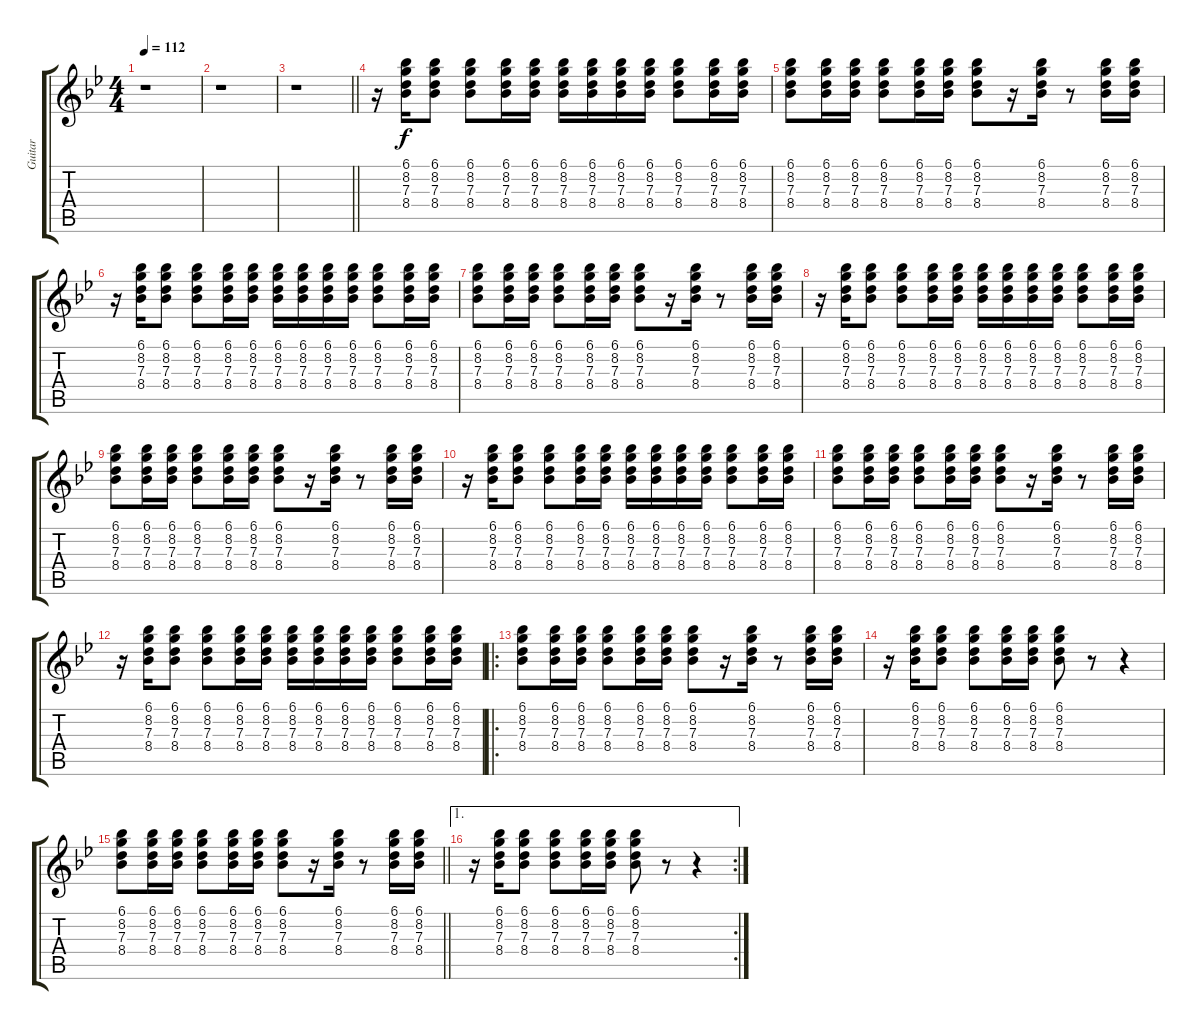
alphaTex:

\track ("Guitar" "Guitar") {instrument overdrivenguitar}
\staff {score tabs}
\tuning (E4 B3 G3 D3 A2 E2) {hide}
\ts (4 4)
\tempo 112
\clef g2
\ks bb
r.1{dy f} |
r.1 |
\barLineRight lightlight
r.1 |
r.16 (6.1 8.2 7.3 8.4).16 (6.1 8.2 7.3 8.4).8 (6.1 8.2 7.3 8.4).8 (6.1 8.2 7.3 8.4).16 (6.1 8.2 7.3 8.4).16 (6.1 8.2 7.3 8.4).16 (6.1 8.2 7.3 8.4).16 (6.1 8.2 7.3 8.4).16 (6.1 8.2 7.3 8.4).16 (6.1 8.2 7.3 8.4).8 (6.1 8.2 7.3 8.4).16 (6.1 8.2 7.3 8.4).16 |
(6.1 8.2 7.3 8.4).8 (6.1 8.2 7.3 8.4).16 (6.1 8.2 7.3 8.4).16 (6.1 8.2 7.3 8.4).8 (6.1 8.2 7.3 8.4).16 (6.1 8.2 7.3 8.4).16 (6.1 8.2 7.3 8.4).8 r.16 (6.1 8.2 7.3 8.4).16 r.8 (6.1 8.2 7.3 8.4).16 (6.1 8.2 7.3 8.4).16 |
r.16 (6.1 8.2 7.3 8.4).16 (6.1 8.2 7.3 8.4).8 (6.1 8.2 7.3 8.4).8 (6.1 8.2 7.3 8.4).16 (6.1 8.2 7.3 8.4).16 (6.1 8.2 7.3 8.4).16 (6.1 8.2 7.3 8.4).16 (6.1 8.2 7.3 8.4).16 (6.1 8.2 7.3 8.4).16 (6.1 8.2 7.3 8.4).8 (6.1 8.2 7.3 8.4).16 (6.1 8.2 7.3 8.4).16 |
(6.1 8.2 7.3 8.4).8 (6.1 8.2 7.3 8.4).16 (6.1 8.2 7.3 8.4).16 (6.1 8.2 7.3 8.4).8 (6.1 8.2 7.3 8.4).16 (6.1 8.2 7.3 8.4).16 (6.1 8.2 7.3 8.4).8 r.16 (6.1 8.2 7.3 8.4).16 r.8 (6.1 8.2 7.3 8.4).16 (6.1 8.2 7.3 8.4).16 |
r.16 (6.1 8.2 7.3 8.4).16 (6.1 8.2 7.3 8.4).8 (6.1 8.2 7.3 8.4).8 (6.1 8.2 7.3 8.4).16 (6.1 8.2 7.3 8.4).16 (6.1 8.2 7.3 8.4).16 (6.1 8.2 7.3 8.4).16 (6.1 8.2 7.3 8.4).16 (6.1 8.2 7.3 8.4).16 (6.1 8.2 7.3 8.4).8 (6.1 8.2 7.3 8.4).16 (6.1 8.2 7.3 8.4).16 |
(6.1 8.2 7.3 8.4).8 (6.1 8.2 7.3 8.4).16 (6.1 8.2 7.3 8.4).16 (6.1 8.2 7.3 8.4).8 (6.1 8.2 7.3 8.4).16 (6.1 8.2 7.3 8.4).16 (6.1 8.2 7.3 8.4).8 r.16 (6.1 8.2 7.3 8.4).16 r.8 (6.1 8.2 7.3 8.4).16 (6.1 8.2 7.3 8.4).16 |
r.16 (6.1 8.2 7.3 8.4).16 (6.1 8.2 7.3 8.4).8 (6.1 8.2 7.3 8.4).8 (6.1 8.2 7.3 8.4).16 (6.1 8.2 7.3 8.4).16 (6.1 8.2 7.3 8.4).16 (6.1 8.2 7.3 8.4).16 (6.1 8.2 7.3 8.4).16 (6.1 8.2 7.3 8.4).16 (6.1 8.2 7.3 8.4).8 (6.1 8.2 7.3 8.4).16 (6.1 8.2 7.3 8.4).16 |
(6.1 8.2 7.3 8.4).8 (6.1 8.2 7.3 8.4).16 (6.1 8.2 7.3 8.4).16 (6.1 8.2 7.3 8.4).8 (6.1 8.2 7.3 8.4).16 (6.1 8.2 7.3 8.4).16 (6.1 8.2 7.3 8.4).8 r.16 (6.1 8.2 7.3 8.4).16 r.8 (6.1 8.2 7.3 8.4).16 (6.1 8.2 7.3 8.4).16 |
r.16 (6.1 8.2 7.3 8.4).16 (6.1 8.2 7.3 8.4).8 (6.1 8.2 7.3 8.4).8 (6.1 8.2 7.3 8.4).16 (6.1 8.2 7.3 8.4).16 (6.1 8.2 7.3 8.4).16 (6.1 8.2 7.3 8.4).16 (6.1 8.2 7.3 8.4).16 (6.1 8.2 7.3 8.4).16 (6.1 8.2 7.3 8.4).8 (6.1 8.2 7.3 8.4).16 (6.1 8.2 7.3 8.4).16 |
\ro
(6.1 8.2 7.3 8.4).8 (6.1 8.2 7.3 8.4).16 (6.1 8.2 7.3 8.4).16 (6.1 8.2 7.3 8.4).8 (6.1 8.2 7.3 8.4).16 (6.1 8.2 7.3 8.4).16 (6.1 8.2 7.3 8.4).8 r.16 (6.1 8.2 7.3 8.4).16 r.8 (6.1 8.2 7.3 8.4).16 (6.1 8.2 7.3 8.4).16 |
r.16 (6.1 8.2 7.3 8.4).16 (6.1 8.2 7.3 8.4).8 (6.1 8.2 7.3 8.4).8 (6.1 8.2 7.3 8.4).16 (6.1 8.2 7.3 8.4).16 (6.1 8.2 7.3 8.4).8 r.8 r.4 |
\barLineRight lightlight
(6.1 8.2 7.3 8.4).8 (6.1 8.2 7.3 8.4).16 (6.1 8.2 7.3 8.4).16 (6.1 8.2 7.3 8.4).8 (6.1 8.2 7.3 8.4).16 (6.1 8.2 7.3 8.4).16 (6.1 8.2 7.3 8.4).8 r.16 (6.1 8.2 7.3 8.4).16 r.8 (6.1 8.2 7.3 8.4).16 (6.1 8.2 7.3 8.4).16 |
\ae 1
\rc 2
r.16 (6.1 8.2 7.3 8.4).16 (6.1 8.2 7.3 8.4).8 (6.1 8.2 7.3 8.4).8 (6.1 8.2 7.3 8.4).16 (6.1 8.2 7.3 8.4).16 (6.1 8.2 7.3 8.4).8 r.8 r.4
